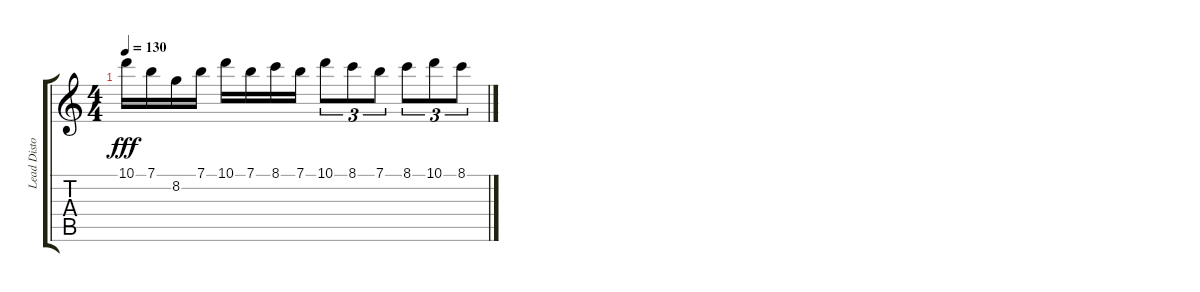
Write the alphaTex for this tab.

\track ("Lead Distortion Guitar" "Lead Disto") {instrument distortionguitar}
\staff {score tabs}
\tuning (E4 B3 G3 D3 A2 E2) {hide}
\ts (4 4)
\tempo 130
\clef g2
\ks c
10.1.16{dy fff} 7.1.16 8.2.16 7.1.16 10.1.16 7.1.16 8.1.16 7.1.16 10.1.8{tu (3 2)} 8.1.8{tu (3 2)} 7.1.8{tu (3 2)} 8.1.8{tu (3 2)} 10.1.8{tu (3 2)} 8.1.8{tu (3 2)}
